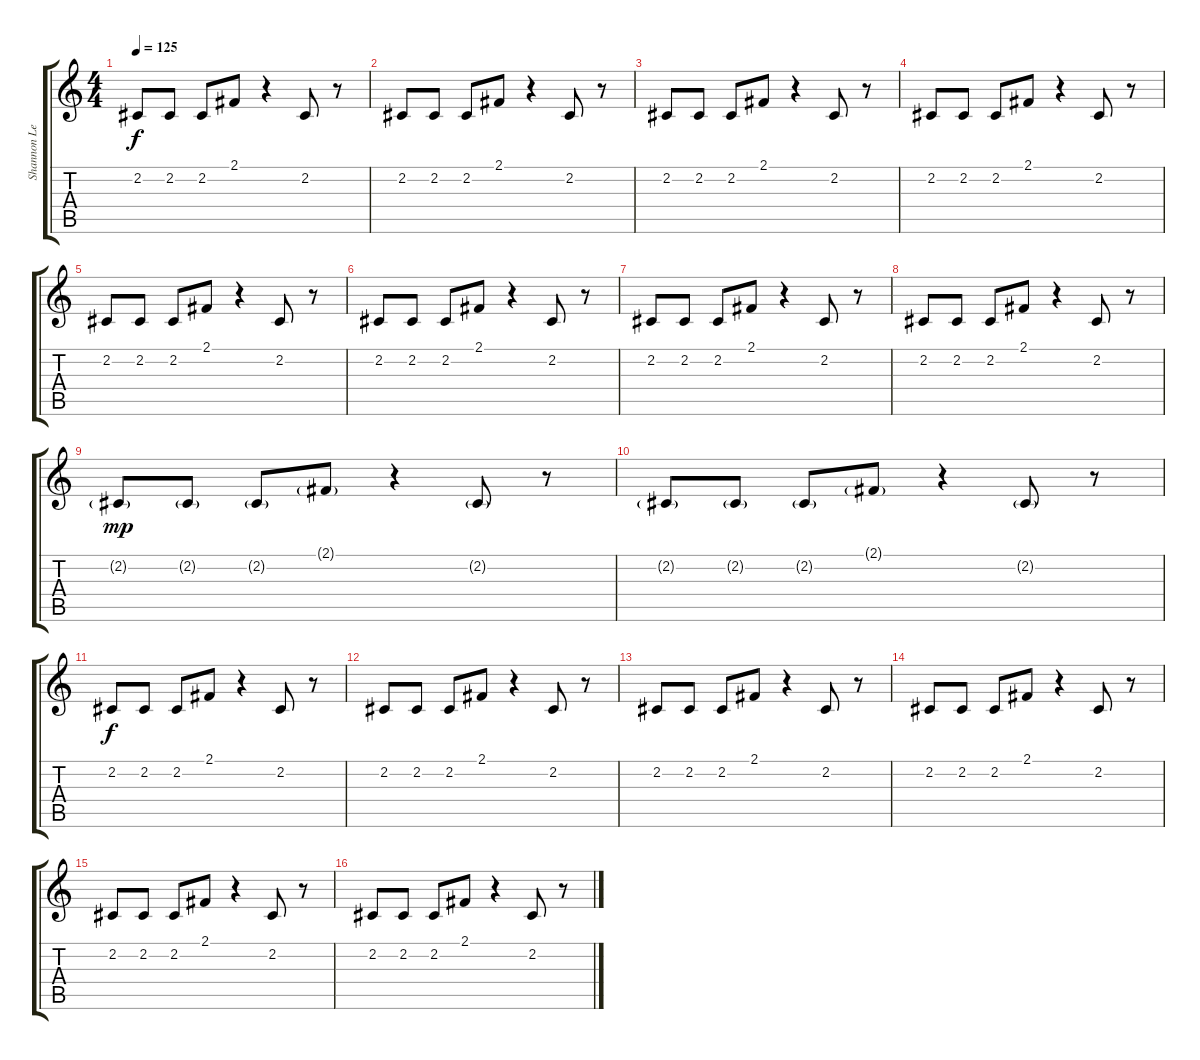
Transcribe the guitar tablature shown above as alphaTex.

\track ("Shannon Leto" "Shannon Le") {instrument lead2sawtooth}
\staff {score tabs}
\tuning (E4 B3 G3 D3 A2 E2) {hide}
\ts (4 4)
\tempo 125
\clef g2
\ks c
2.2.8{dy f} 2.2.8 2.2.8 2.1.8 r.4 2.2.8 r.8 |
2.2.8 2.2.8 2.2.8 2.1.8 r.4 2.2.8 r.8 |
2.2.8 2.2.8 2.2.8 2.1.8 r.4 2.2.8 r.8 |
2.2.8 2.2.8 2.2.8 2.1.8 r.4 2.2.8 r.8 |
2.2.8 2.2.8 2.2.8 2.1.8 r.4 2.2.8 r.8 |
2.2.8 2.2.8 2.2.8 2.1.8 r.4 2.2.8 r.8 |
2.2.8 2.2.8 2.2.8 2.1.8 r.4 2.2.8 r.8 |
2.2.8 2.2.8 2.2.8 2.1.8 r.4 2.2.8 r.8 |
2.2{g}.8{dy mp} 2.2{g}.8 2.2{g}.8 2.1{g}.8 r.4 2.2{g}.8 r.8 |
2.2{g}.8 2.2{g}.8 2.2{g}.8 2.1{g}.8 r.4 2.2{g}.8 r.8 |
2.2.8{dy f} 2.2.8 2.2.8 2.1.8 r.4 2.2.8 r.8 |
2.2.8 2.2.8 2.2.8 2.1.8 r.4 2.2.8 r.8 |
2.2.8 2.2.8 2.2.8 2.1.8 r.4 2.2.8 r.8 |
2.2.8 2.2.8 2.2.8 2.1.8 r.4 2.2.8 r.8 |
2.2.8 2.2.8 2.2.8 2.1.8 r.4 2.2.8 r.8 |
2.2.8 2.2.8 2.2.8 2.1.8 r.4 2.2.8 r.8
